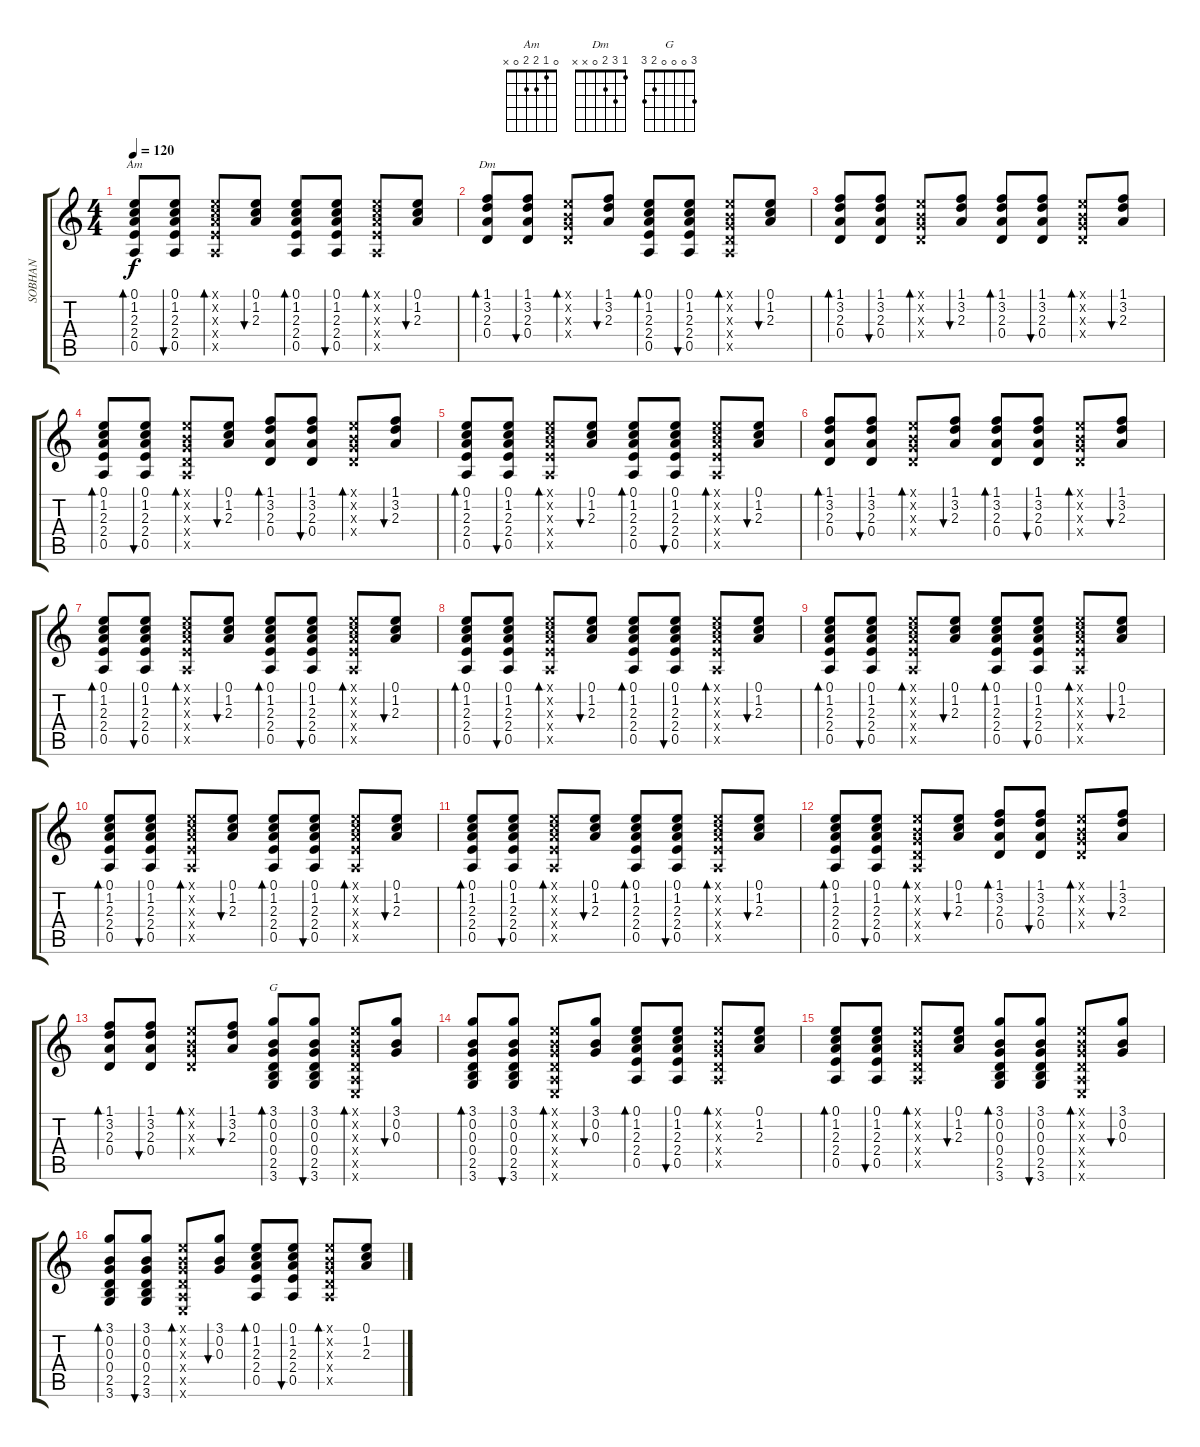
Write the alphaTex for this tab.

\track ("SOBHAN" "SOBHAN") {instrument acousticguitarnylon}
\staff {score tabs}
\tuning (E4 B3 G3 D3 A2 E2) {hide}
\chord ("Am" 0 1 2 2 0 x)
\chord ("Dm" 1 3 2 0 x x)
\chord ("G" 3 0 0 0 2 3)
\ts (4 4)
\tempo 120
\clef g2
\ks c
(0.1 1.2 2.3 2.4 0.5).8{bd 30 ch "Am" dy f instrument acousticguitarnylon} (0.1 1.2 2.3 2.4 0.5).8{bu 30} (0.1{x} 1.2{x} 2.3{x} 2.4{x} 0.5{x}).8{bd 30} (0.1 1.2 2.3).8{bu 30} (0.1 1.2 2.3 2.4 0.5).8{bd 30} (0.1 1.2 2.3 2.4 0.5).8{bu 30} (0.1{x} 1.2{x} 2.3{x} 2.4{x} 0.5{x}).8{bd 30} (0.1 1.2 2.3).8{bu 30} |
(1.1 3.2 2.3 0.4).8{bd 30 ch "Dm"} (1.1 3.2 2.3 0.4).8{bu 30} (0.1{x} 0.2{x} 0.3{x} 0.4{x}).8{bd 30} (1.1 3.2 2.3).8{bu 30} (0.1 1.2 2.3 2.4 0.5).8{bd 30} (0.1 1.2 2.3 2.4 0.5).8{bu 30} (0.1{x} 0.2{x} 0.3{x} 0.4{x} 0.5{x}).8{bd 30} (0.1 1.2 2.3).8{bu 30} |
(1.1 3.2 2.3 0.4).8{bd 30} (1.1 3.2 2.3 0.4).8{bu 30} (0.1{x} 0.2{x} 0.3{x} 0.4{x}).8{bd 30} (1.1 3.2 2.3).8{bu 30} (1.1 3.2 2.3 0.4).8{bd 30} (1.1 3.2 2.3 0.4).8{bu 30} (0.1{x} 0.2{x} 0.3{x} 0.4{x}).8{bd 30} (1.1 3.2 2.3).8{bu 30} |
(0.1 1.2 2.3 2.4 0.5).8{bd 30} (0.1 1.2 2.3 2.4 0.5).8{bu 30} (0.1{x} 0.2{x} 0.3{x} 0.4{x} 0.5{x}).8{bd 30} (0.1 1.2 2.3).8{bu 30} (1.1 3.2 2.3 0.4).8{bd 30} (1.1 3.2 2.3 0.4).8{bu 30} (0.1{x} 0.2{x} 0.3{x} 0.4{x}).8{bd 30} (1.1 3.2 2.3).8{bu 30} |
(0.1 1.2 2.3 2.4 0.5).8{bd 30} (0.1 1.2 2.3 2.4 0.5).8{bu 30} (0.1{x} 1.2{x} 2.3{x} 2.4{x} 0.5{x}).8{bd 30} (0.1 1.2 2.3).8{bu 30} (0.1 1.2 2.3 2.4 0.5).8{bd 30} (0.1 1.2 2.3 2.4 0.5).8{bu 30} (0.1{x} 1.2{x} 2.3{x} 2.4{x} 0.5{x}).8{bd 30} (0.1 1.2 2.3).8{bu 30} |
(1.1 3.2 2.3 0.4).8{bd 30} (1.1 3.2 2.3 0.4).8{bu 30} (0.1{x} 0.2{x} 0.3{x} 0.4{x}).8{bd 30} (1.1 3.2 2.3).8{bu 30} (1.1 3.2 2.3 0.4).8{bd 30} (1.1 3.2 2.3 0.4).8{bu 30} (0.1{x} 0.2{x} 0.3{x} 0.4{x}).8{bd 30} (1.1 3.2 2.3).8{bu 30} |
(0.1 1.2 2.3 2.4 0.5).8{bd 30} (0.1 1.2 2.3 2.4 0.5).8{bu 30} (0.1{x} 1.2{x} 2.3{x} 2.4{x} 0.5{x}).8{bd 30} (0.1 1.2 2.3).8{bu 30} (0.1 1.2 2.3 2.4 0.5).8{bd 30} (0.1 1.2 2.3 2.4 0.5).8{bu 30} (0.1{x} 1.2{x} 2.3{x} 2.4{x} 0.5{x}).8{bd 30} (0.1 1.2 2.3).8{bu 30} |
(0.1 1.2 2.3 2.4 0.5).8{bd 30} (0.1 1.2 2.3 2.4 0.5).8{bu 30} (0.1{x} 1.2{x} 2.3{x} 2.4{x} 0.5{x}).8{bd 30} (0.1 1.2 2.3).8{bu 30} (0.1 1.2 2.3 2.4 0.5).8{bd 30} (0.1 1.2 2.3 2.4 0.5).8{bu 30} (0.1{x} 1.2{x} 2.3{x} 2.4{x} 0.5{x}).8{bd 30} (0.1 1.2 2.3).8{bu 30} |
(0.1 1.2 2.3 2.4 0.5).8{bd 30} (0.1 1.2 2.3 2.4 0.5).8{bu 30} (0.1{x} 1.2{x} 2.3{x} 2.4{x} 0.5{x}).8{bd 30} (0.1 1.2 2.3).8{bu 30} (0.1 1.2 2.3 2.4 0.5).8{bd 30} (0.1 1.2 2.3 2.4 0.5).8{bu 30} (0.1{x} 1.2{x} 2.3{x} 2.4{x} 0.5{x}).8{bd 30} (0.1 1.2 2.3).8{bu 30} |
(0.1 1.2 2.3 2.4 0.5).8{bd 30} (0.1 1.2 2.3 2.4 0.5).8{bu 30} (0.1{x} 1.2{x} 2.3{x} 2.4{x} 0.5{x}).8{bd 30} (0.1 1.2 2.3).8{bu 30} (0.1 1.2 2.3 2.4 0.5).8{bd 30} (0.1 1.2 2.3 2.4 0.5).8{bu 30} (0.1{x} 1.2{x} 2.3{x} 2.4{x} 0.5{x}).8{bd 30} (0.1 1.2 2.3).8{bu 30} |
(0.1 1.2 2.3 2.4 0.5).8{bd 30} (0.1 1.2 2.3 2.4 0.5).8{bu 30} (0.1{x} 1.2{x} 2.3{x} 2.4{x} 0.5{x}).8{bd 30} (0.1 1.2 2.3).8{bu 30} (0.1 1.2 2.3 2.4 0.5).8{bd 30} (0.1 1.2 2.3 2.4 0.5).8{bu 30} (0.1{x} 1.2{x} 2.3{x} 2.4{x} 0.5{x}).8{bd 30} (0.1 1.2 2.3).8{bu 30} |
(0.1 1.2 2.3 2.4 0.5).8{bd 30} (0.1 1.2 2.3 2.4 0.5).8{bu 30} (0.1{x} 0.2{x} 0.3{x} 0.4{x} 0.5{x}).8{bd 30} (0.1 1.2 2.3).8{bu 30} (1.1 3.2 2.3 0.4).8{bd 30} (1.1 3.2 2.3 0.4).8{bu 30} (0.1{x} 0.2{x} 0.3{x} 0.4{x}).8{bd 30} (1.1 3.2 2.3).8{bu 30} |
(1.1 3.2 2.3 0.4).8{bd 30} (1.1 3.2 2.3 0.4).8{bu 30} (0.1{x} 0.2{x} 0.3{x} 0.4{x}).8{bd 30} (1.1 3.2 2.3).8{bu 30} (3.1 0.2 0.3 0.4 2.5 3.6).8{bd 30 ch "G"} (3.1 0.2 0.3 0.4 2.5 3.6).8{bu 30} (0.1{x} 0.2{x} 0.3{x} 0.4{x} 0.5{x} 0.6{x}).8{bd 30} (3.1 0.2 0.3).8{bu 30} |
(3.1 0.2 0.3 0.4 2.5 3.6).8{bd 30} (3.1 0.2 0.3 0.4 2.5 3.6).8{bu 30} (0.1{x} 0.2{x} 0.3{x} 0.4{x} 0.5{x} 0.6{x}).8{bd 30} (3.1 0.2 0.3).8{bu 30} (0.1 1.2 2.3 2.4 0.5).8{bd 30} (0.1 1.2 2.3 2.4 0.5).8{bu 30} (0.1{x} 0.2{x} 0.3{x} 0.4{x} 0.5{x}).8{bd 30} (0.1 1.2 2.3).8 |
(0.1 1.2 2.3 2.4 0.5).8{bd 30} (0.1 1.2 2.3 2.4 0.5).8{bu 30} (0.1{x} 0.2{x} 0.3{x} 0.4{x} 0.5{x}).8{bd 30} (0.1 1.2 2.3).8{bu 30} (3.1 0.2 0.3 0.4 2.5 3.6).8{bd 30} (3.1 0.2 0.3 0.4 2.5 3.6).8{bu 30} (0.1{x} 0.2{x} 0.3{x} 0.4{x} 0.5{x} 0.6{x}).8{bd 30} (3.1 0.2 0.3).8{bu 30} |
(3.1 0.2 0.3 0.4 2.5 3.6).8{bd 30} (3.1 0.2 0.3 0.4 2.5 3.6).8{bu 30} (0.1{x} 0.2{x} 0.3{x} 0.4{x} 0.5{x} 0.6{x}).8{bd 30} (3.1 0.2 0.3).8{bu 30} (0.1 1.2 2.3 2.4 0.5).8{bd 30} (0.1 1.2 2.3 2.4 0.5).8{bu 30} (0.1{x} 0.2{x} 0.3{x} 0.4{x} 0.5{x}).8{bd 30} (0.1 1.2 2.3).8
